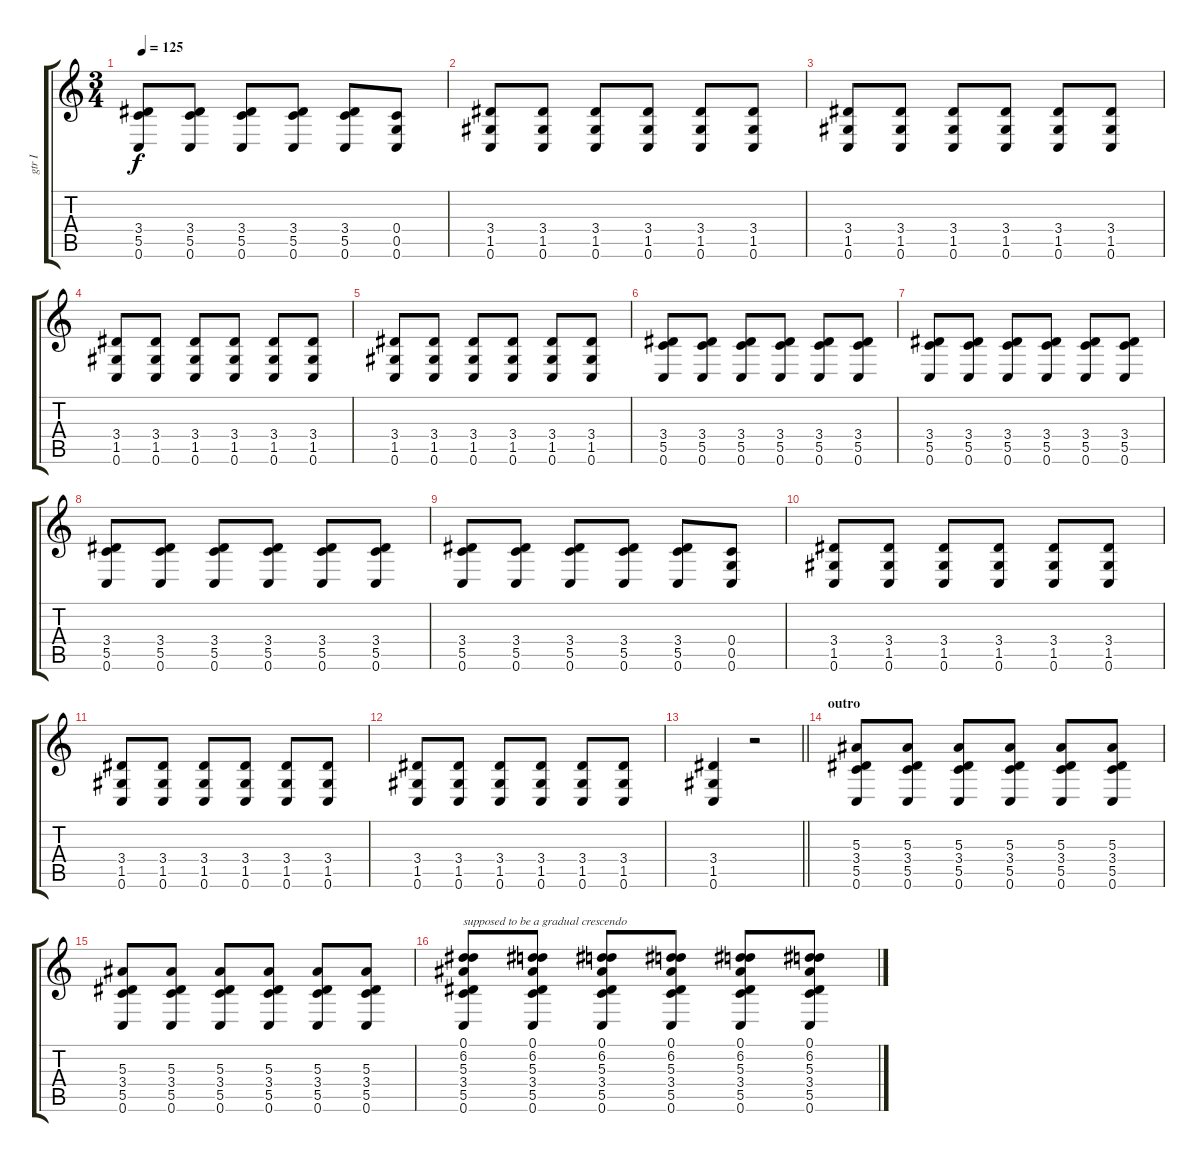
\track ("gtr I" "gtr I") {instrument electricguitarjazz}
\staff {score tabs}
\tuning (D4 A3 F3 C3 G2 C2) {hide}
\ts (3 4)
\tempo 125
\clef g2
\ks c
(3.4 5.5 0.6).8{dy f} (3.4 5.5 0.6).8 (3.4 5.5 0.6).8 (3.4 5.5 0.6).8 (3.4 5.5 0.6).8 (0.4 0.5 0.6).8 |
(3.4 1.5 0.6).8 (3.4 1.5 0.6).8 (3.4 1.5 0.6).8 (3.4 1.5 0.6).8 (3.4 1.5 0.6).8 (3.4 1.5 0.6).8 |
(3.4 1.5 0.6).8 (3.4 1.5 0.6).8 (3.4 1.5 0.6).8 (3.4 1.5 0.6).8 (3.4 1.5 0.6).8 (3.4 1.5 0.6).8 |
(3.4 1.5 0.6).8 (3.4 1.5 0.6).8 (3.4 1.5 0.6).8 (3.4 1.5 0.6).8 (3.4 1.5 0.6).8 (3.4 1.5 0.6).8 |
(3.4 1.5 0.6).8 (3.4 1.5 0.6).8 (3.4 1.5 0.6).8 (3.4 1.5 0.6).8 (3.4 1.5 0.6).8 (3.4 1.5 0.6).8 |
(3.4 5.5 0.6).8 (3.4 5.5 0.6).8 (3.4 5.5 0.6).8 (3.4 5.5 0.6).8 (3.4 5.5 0.6).8 (3.4 5.5 0.6).8 |
(3.4 5.5 0.6).8 (3.4 5.5 0.6).8 (3.4 5.5 0.6).8 (3.4 5.5 0.6).8 (3.4 5.5 0.6).8 (3.4 5.5 0.6).8 |
(3.4 5.5 0.6).8 (3.4 5.5 0.6).8 (3.4 5.5 0.6).8 (3.4 5.5 0.6).8 (3.4 5.5 0.6).8 (3.4 5.5 0.6).8 |
(3.4 5.5 0.6).8 (3.4 5.5 0.6).8 (3.4 5.5 0.6).8 (3.4 5.5 0.6).8 (3.4 5.5 0.6).8 (0.4 0.5 0.6).8 |
(3.4 1.5 0.6).8 (3.4 1.5 0.6).8 (3.4 1.5 0.6).8 (3.4 1.5 0.6).8 (3.4 1.5 0.6).8 (3.4 1.5 0.6).8 |
(3.4 1.5 0.6).8 (3.4 1.5 0.6).8 (3.4 1.5 0.6).8 (3.4 1.5 0.6).8 (3.4 1.5 0.6).8 (3.4 1.5 0.6).8 |
(3.4 1.5 0.6).8 (3.4 1.5 0.6).8 (3.4 1.5 0.6).8 (3.4 1.5 0.6).8 (3.4 1.5 0.6).8 (3.4 1.5 0.6).8 |
\barLineRight lightlight
(3.4 1.5 0.6).4 r.2 |
\section ("" "outro")
(5.3 3.4 5.5 0.6).8 (5.3 3.4 5.5 0.6).8 (5.3 3.4 5.5 0.6).8 (5.3 3.4 5.5 0.6).8 (5.3 3.4 5.5 0.6).8 (5.3 3.4 5.5 0.6).8 |
(5.3 3.4 5.5 0.6).8 (5.3 3.4 5.5 0.6).8 (5.3 3.4 5.5 0.6).8 (5.3 3.4 5.5 0.6).8 (5.3 3.4 5.5 0.6).8 (5.3 3.4 5.5 0.6).8 |
(0.1 6.2 5.3 3.4 5.5 0.6).8{txt "supposed to be a gradual crescendo"} (0.1 6.2 5.3 3.4 5.5 0.6).8 (0.1 6.2 5.3 3.4 5.5 0.6).8 (0.1 6.2 5.3 3.4 5.5 0.6).8 (0.1 6.2 5.3 3.4 5.5 0.6).8 (0.1 6.2 5.3 3.4 5.5 0.6).8
